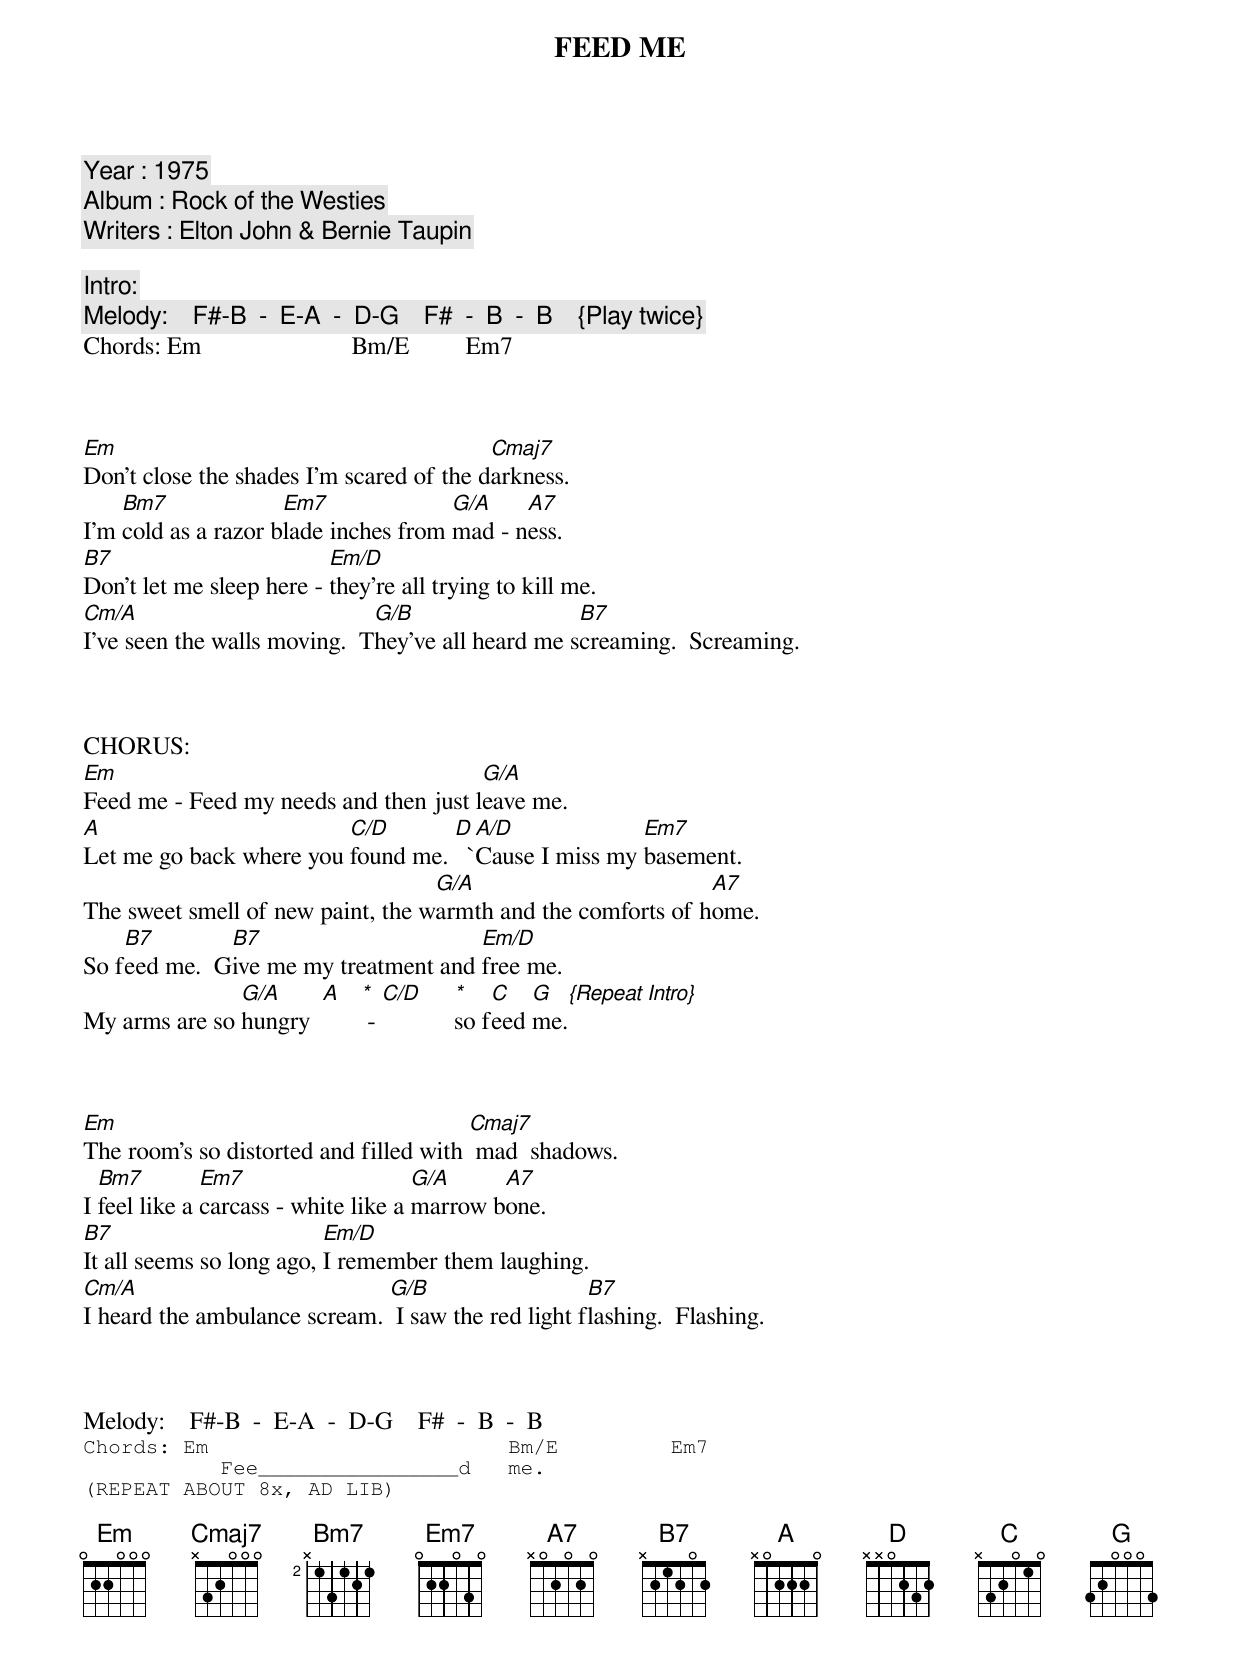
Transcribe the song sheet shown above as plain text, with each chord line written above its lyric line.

FEED ME

   Year : 1975
  Album : Rock of the Westies
Writers : Elton John & Bernie Taupin

 Intro:
Melody:    F#-B  -  E-A  -  D-G    F#  -  B  -  B    {Play twice}
Chords: Em                        Bm/E         Em7



Em                                        Cmaj7
Don't close the shades I'm scared of the darkness.
    Bm7              Em7              G/A    A7
I'm cold as a razor blade inches from mad - ness.
B7                        Em/D
Don't let me sleep here - they're all trying to kill me.
Cm/A                          G/B                  B7
I've seen the walls moving.  They've all heard me screaming.  Screaming.



CHORUS:
Em                                     G/A
Feed me - Feed my needs and then just leave me.
A                        C/D       D  A/D             Em7
Let me go back where you found me.   `Cause I miss my basement.
                                   G/A                        A7
The sweet smell of new paint, the warmth and the comforts of home.
    B7        B7                      Em/D
So feed me.  Give me my treatment and free me.
               G/A     A  *  C/D  *   C   G    {Repeat Intro}
My arms are so hungry      -      so feed me.



Em                                      Cmaj7
The room's so distorted and filled with  mad  shadows.
  Bm7         Em7                    G/A     A7
I feel like a carcass - white like a marrow bone.
B7                        Em/D
It all seems so long ago, I remember them laughing.
Cm/A                          G/B                   B7
I heard the ambulance scream.  I saw the red light flashing.  Flashing.


{Repeat Chorus}

Melody:    F#-B  -  E-A  -  D-G    F#  -  B  -  B
Chords: Em                        Bm/E         Em7
           Fee________________d   me.
(REPEAT ABOUT 8x, AD LIB)
